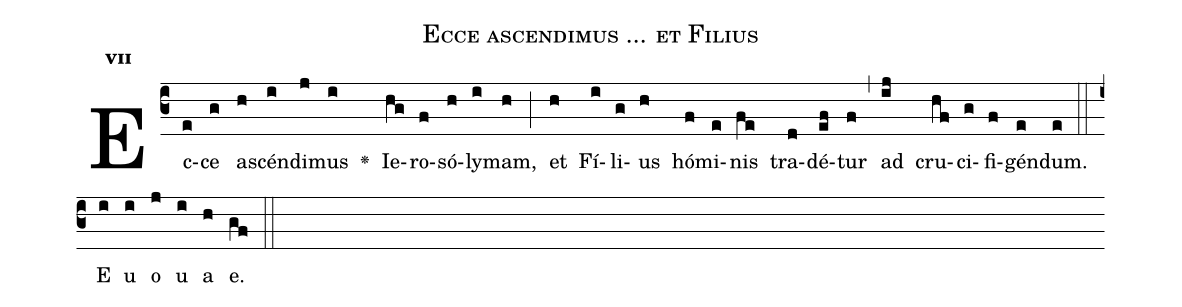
name:Ecce ascendimus ... et Filius;
office-part:Antiphona;
mode:7;
%%
initial-style: 1;
name: Ecce ascendimus ... et Filius
book: Antiphonae & Responsoria/Tomus II, p. 18;
occasion: Hebdomada I Quadragesimae Dominica;
office-part: Vesperae II Ant 3;
user-notes: ;
commentary: ;
annotation: 7a;
centering-scheme: english;
fontsize: 12;
font: OFLSortsMillGoudy;
height: 11;
width: 4.5;
%%
(c3)Ec(e)ce(g) a(h)scén(i)di(j)mus(i) <v>\greheightstar</v>() Ie(hg)ro(f)só(h)ly(i)mam,(h) (;) et(h) Fí(i)li(g)us(h) hó(f)mi(e)nis(fe) tra(d)dé(ef)tur(f) (,) ad(ij) cru(hf)ci(g)fi(f)gén(e)dum.(e) (::)
E(i) u(i) o(j) u(i) a(h) e.(gf) (::)
